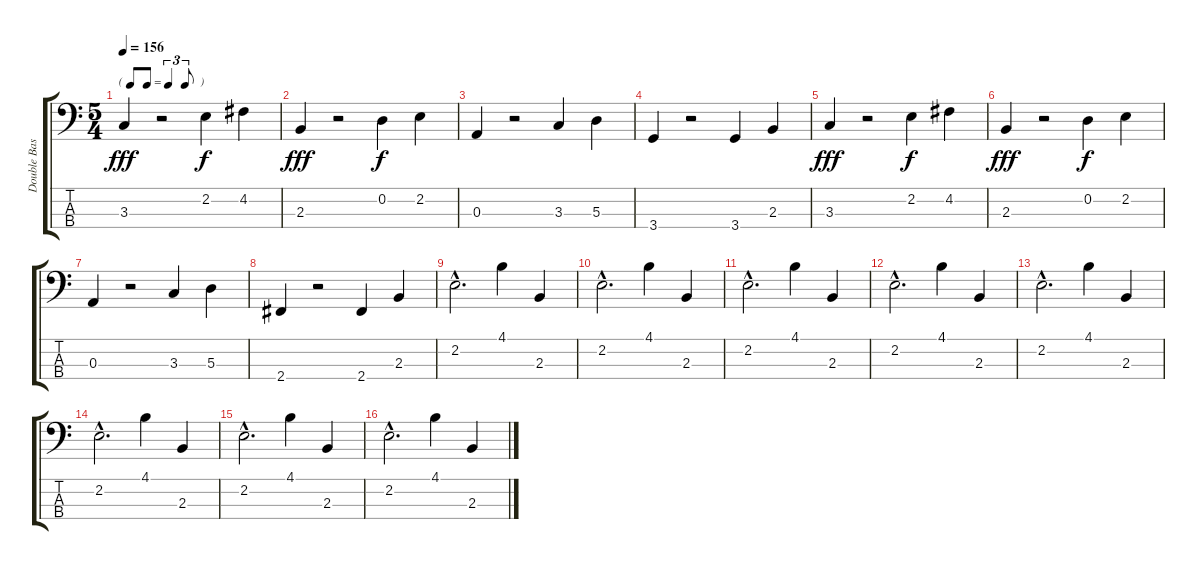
\track ("Double Bass" "Double Bas") {instrument acousticbass}
\staff {score tabs}
\tuning (G2 D2 A1 E1) {hide}
\ts (5 4)
\tf triplet8th
\tempo 156
\clef f4
\ks c
3.3.4{dy fff} r.2 2.2.4{dy f} 4.2.4 |
2.3.4{dy fff} r.2 0.2.4{dy f} 2.2.4 |
0.3.4 r.2 3.3.4 5.3.4 |
3.4.4 r.2 3.4.4 2.3.4 |
3.3.4{dy fff} r.2 2.2.4{dy f} 4.2.4 |
2.3.4{dy fff} r.2 0.2.4{dy f} 2.2.4 |
0.3.4 r.2 3.3.4 5.3.4 |
2.4.4 r.2 2.4.4 2.3.4 |
2.2{hac}.2{d} 4.1.4 2.3.4 |
2.2{hac}.2{d} 4.1.4 2.3.4 |
2.2{hac}.2{d} 4.1.4 2.3.4 |
2.2{hac}.2{d} 4.1.4 2.3.4 |
2.2{hac}.2{d} 4.1.4 2.3.4 |
2.2{hac}.2{d} 4.1.4 2.3.4 |
2.2{hac}.2{d} 4.1.4 2.3.4 |
2.2{hac}.2{d} 4.1.4 2.3.4
